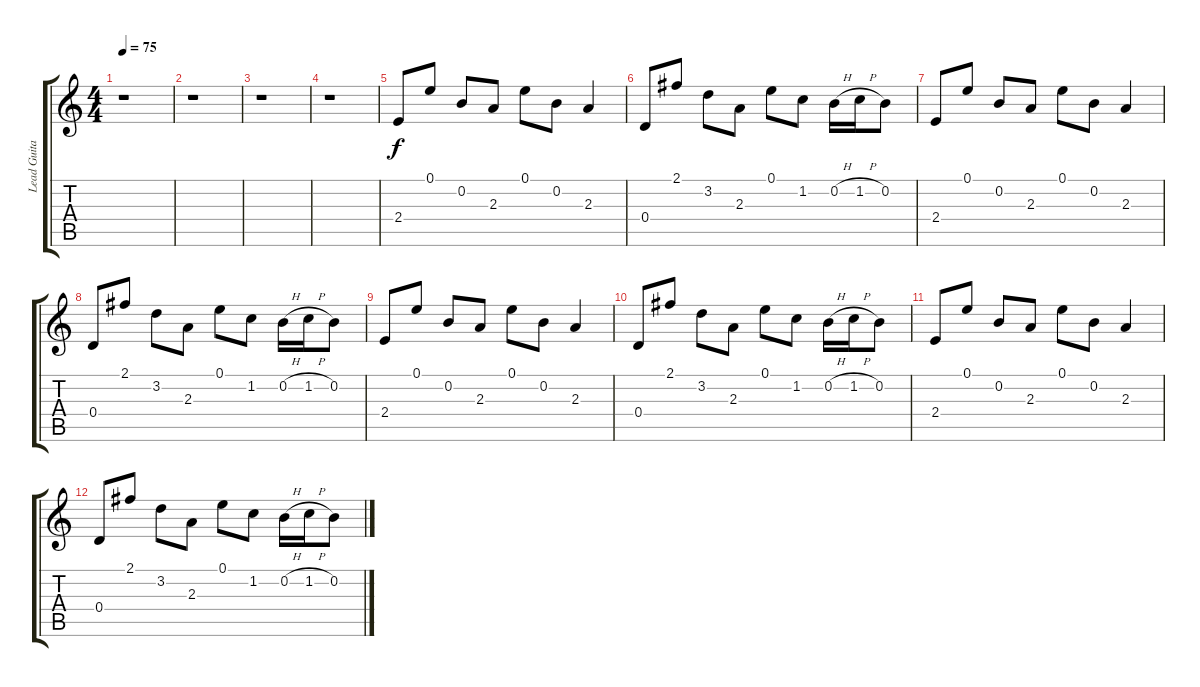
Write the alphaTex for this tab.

\track ("Lead Guitar" "Lead Guita") {instrument distortionguitar}
\staff {score tabs}
\tuning (E4 B3 G3 D3 A2 E2) {hide}
\ts (4 4)
\tempo 75
\clef g2
\ks c
r.1{dy f} |
r.1 |
r.1 |
r.1 |
2.4.8{instrument electricguitarjazz} 0.1.8 0.2.8 2.3.8 0.1.8 0.2.8 2.3.4 |
0.4.8 2.1.8 3.2.8 2.3.8 0.1.8 1.2.8 0.2{h}.16 1.2{h}.16 0.2.8 |
2.4.8 0.1.8 0.2.8 2.3.8 0.1.8 0.2.8 2.3.4 |
0.4.8 2.1.8 3.2.8 2.3.8 0.1.8 1.2.8 0.2{h}.16 1.2{h}.16 0.2.8 |
2.4.8 0.1.8 0.2.8 2.3.8 0.1.8 0.2.8 2.3.4 |
0.4.8{volume 10} 2.1.8 3.2.8 2.3.8 0.1.8 1.2.8 0.2{h}.16 1.2{h}.16 0.2.8 |
2.4.8{volume 0} 0.1.8 0.2.8 2.3.8 0.1.8 0.2.8 2.3.4 |
0.4.8 2.1.8 3.2.8 2.3.8 0.1.8 1.2.8 0.2{h}.16 1.2{h}.16 0.2.8
